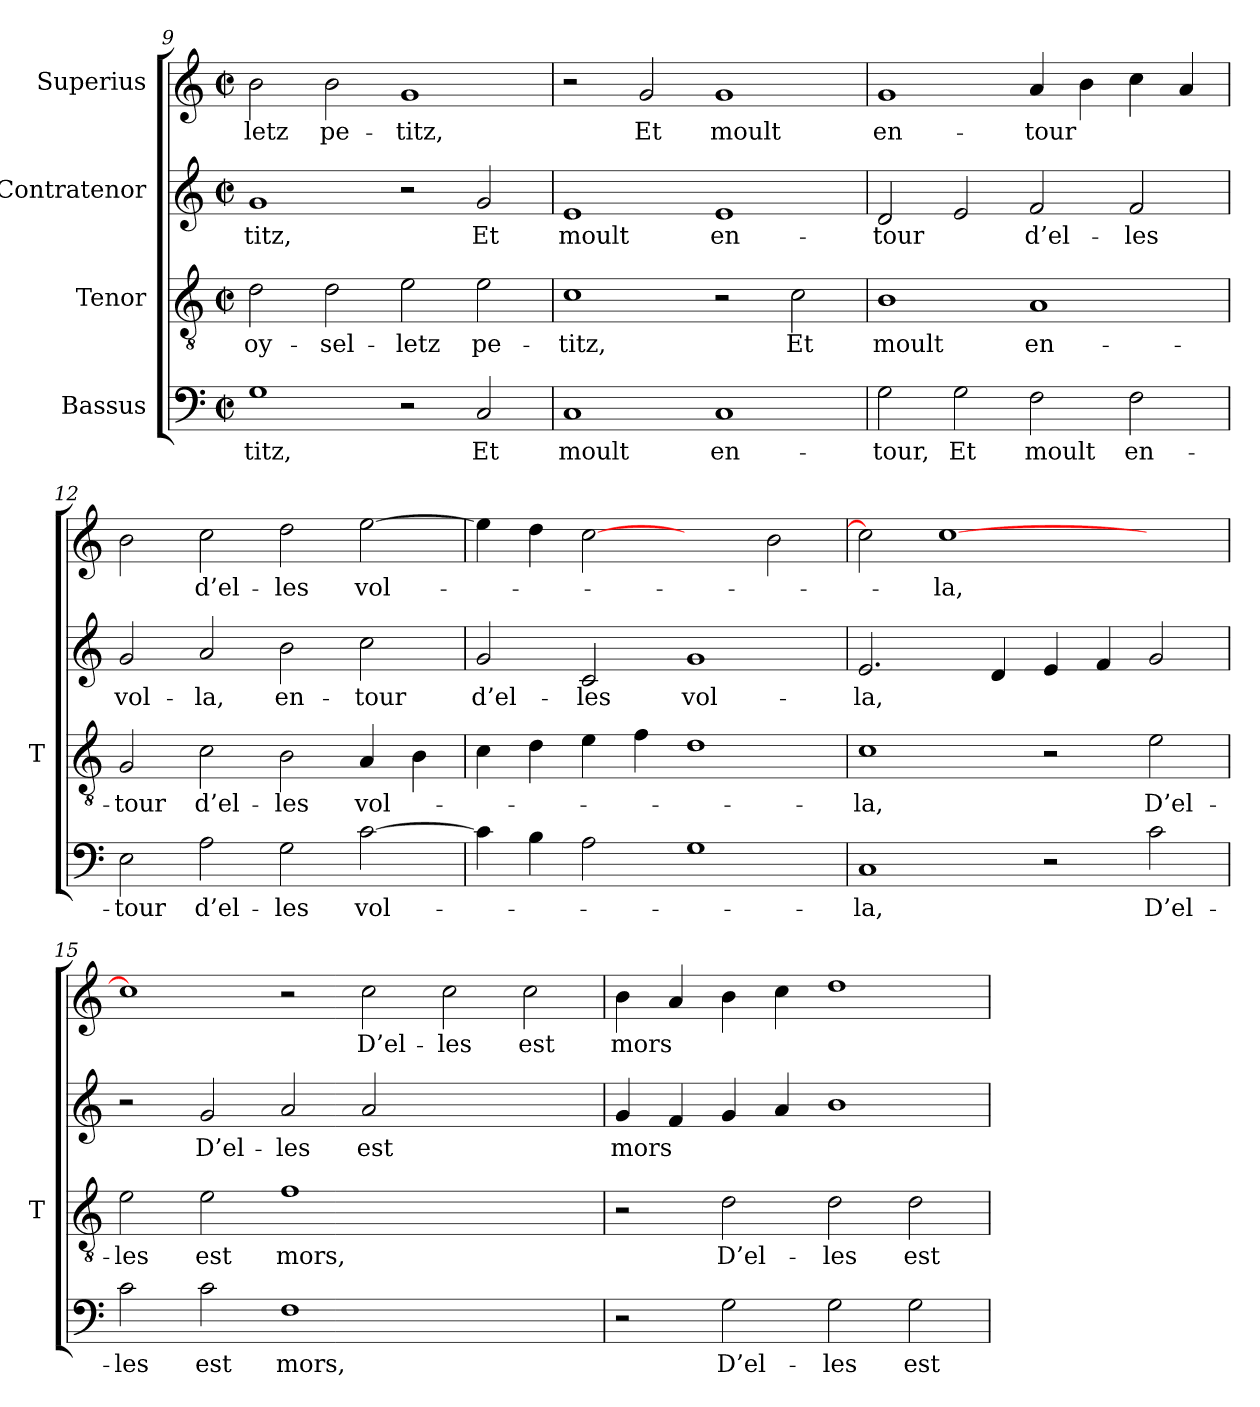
**kern	**text	**kern	**text	**kern	**text	**kern	**text
*part4	*part4	*part3	*part3	*part2	*part2	*part1	*part1
*staff4	*staff4	*staff3	*staff3	*staff2	*staff2	*staff1	*staff1
*I"Bassus	*	*I"Tenor	*	*I"Contratenor	*	*I"Superius	*
*	*	*I'T	*	*	*	*	*
*clefF4	*	*clefGv2	*	*clefG2	*	*clefG2	*
*k[]	*	*k[]	*	*k[]	*	*k[]	*
*C:	*	*C:	*	*C:	*	*C:	*
*M2/2	*	*M2/2	*	*M2/2	*	*M2/2	*
*met(c|)	*	*met(c|)	*	*met(c|)	*	*met(c|)	*
=9	=9	=9	=9	=9	=9	=9	=9
1G	-titz,	2d	oy-	1g	-titz,	2b	-letz
.	.	2d	sel-	.	.	2b	pe-
2r	.	2e	-letz	2r	.	1g	-titz,
2C	-Et	2e	pe-	2g	-Et	.	.
=10	=10	=10	=10	=10	=10	=10	=10
1C	-moult	1c	-titz,	1e	-moult	2r	.
.	.	.	.	.	.	2g	-Et
1C	en-	2r	.	1e	en-	1g	-moult
.	.	2c	-Et	.	.	.	.
!!LO:LB:g=z
=11	=11	=11	=11	=11	=11	=11	=11
2G	-tour,	1B	-moult	2d	-tour	1g	en-
2G	-Et	.	.	2e	.	.	.
2F	-moult	1A	en-	2f	d’el-	4a	-tour
.	.	.	.	.	.	4b	.
2F	en-	.	.	2f	-les	4cc	.
.	.	.	.	.	.	4a	.
=12	=12	=12	=12	=12	=12	=12	=12
2E	-tour	2G	-tour	2g	vol-	2b	.
2A	d’el-	2c	d’el-	2a	-la,	2cc	d’el-
2G	-les	2B	-les	2b	en-	2dd	-les
[2c	vol-	4A	vol-	2cc	-tour	[2ee	vol-
.	.	4B	.	.	.	.	.
=13	=13	=13	=13	=13	=13	=13	=13
4c]	.	4c	.	2g	d’el-	4ee]	.
4B	.	4d	.	.	.	4dd	.
2A	.	4e	.	2c	-les	[2cc	.
.	.	4f	.	.	.	.	.
1G	.	1d	.	1g	vol-	2ryy	.
.	.	.	.	.	.	2b	.
=14	=14	=14	=14	=14	=14	=14	=14
1C	-la,	1c	-la,	2.e	-la,	2cc]	.
.	.	.	.	.	.	[1cc	-la,
.	.	.	.	4d	.	.	.
2r	.	2r	.	4e	.	.	.
.	.	.	.	4f	.	.	.
2c	D’el-	2e	D’el-	2g	.	2ryy	.
=15	=15	=15	=15	=15	=15	=15	=15
2c	-les	2e	-les	2r	.	1cc]	.
2c	-est	2e	-est	2g	D’el-	.	.
1F	-mors,	1f	-mors,	2a	-les	2r	.
.	.	.	.	2a	-est	2cc	D’el-
1ryy	.	1ryy	.	1ryy	.	2cc	-les
.	.	.	.	.	.	2cc	-est
!!LO:PB:g=z
=16	=16	=16	=16	=16	=16	=16	=16
2r	.	2r	.	4g	-mors	4b	-mors
.	.	.	.	4f	.	4a	.
2G	D’el-	2d	D’el-	4g	.	4b	.
.	.	.	.	4a	.	4cc	.
2G	-les	2d	-les	1b	.	1dd	.
2G	-est	2d	-est	.	.	.	.
=	=	=	=	=	=	=	=
*-	*-	*-	*-	*-	*-	*-	*-
